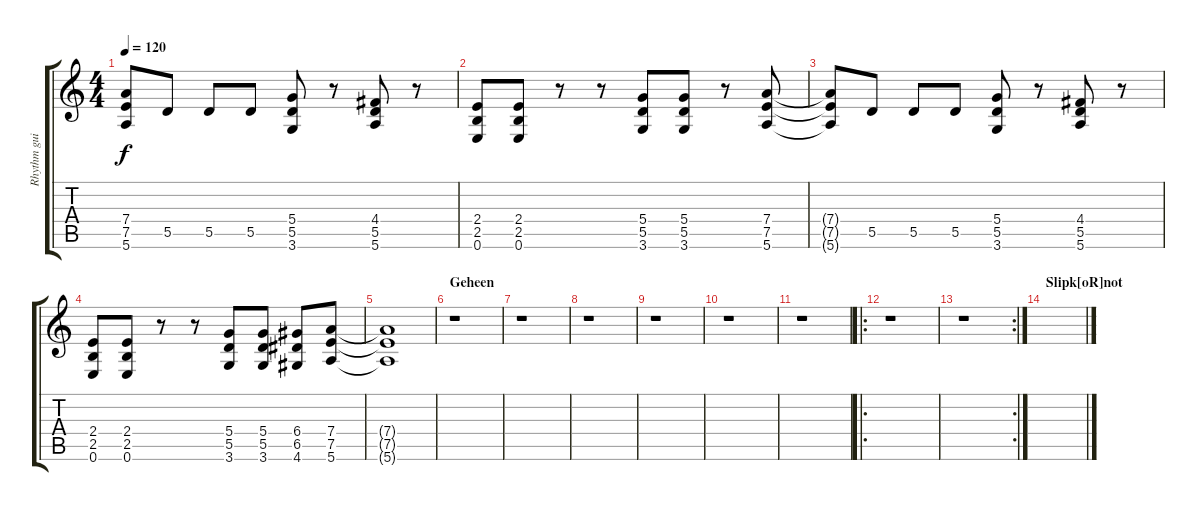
\track ("Rhythm guitar" "Rhythm gui") {instrument electricguitarclean}
\staff {score tabs}
\tuning (E4 B3 G3 D3 A2 E2) {hide}
\ts (4 4)
\tempo 120
\clef g2
\ks c
(7.4{t} 7.5{t} 5.6{t}).8{dy f} 5.5.8 5.5.8 5.5.8 (5.4 5.5 3.6).8 r.8 (4.4 5.5 5.6).8 r.8 |
(2.4 2.5 0.6).8 (2.4 2.5 0.6).8 r.8 r.8 (5.4 5.5 3.6).8 (5.4 5.5 3.6).8 r.8 (7.4 7.5 5.6).8 |
(7.4{t} 7.5{t} 5.6{t}).8 5.5.8 5.5.8 5.5.8 (5.4 5.5 3.6).8 r.8 (4.4 5.5 5.6).8 r.8 |
(2.4 2.5 0.6).8 (2.4 2.5 0.6).8 r.8 r.8 (5.4 5.5 3.6).8 (5.4 5.5 3.6).8 (6.4 6.5 4.6).8 (7.4 7.5 5.6).8 |
(7.4{t} 7.5{t} 5.6{t}).1 |
\section ("" "Geheen")
r.1 |
r.1 |
r.1 |
r.1 |
r.1 |
r.1 |
\ro
r.1 |
\rc 2
r.1 |
\section ("" "Slipk[oR]not")
